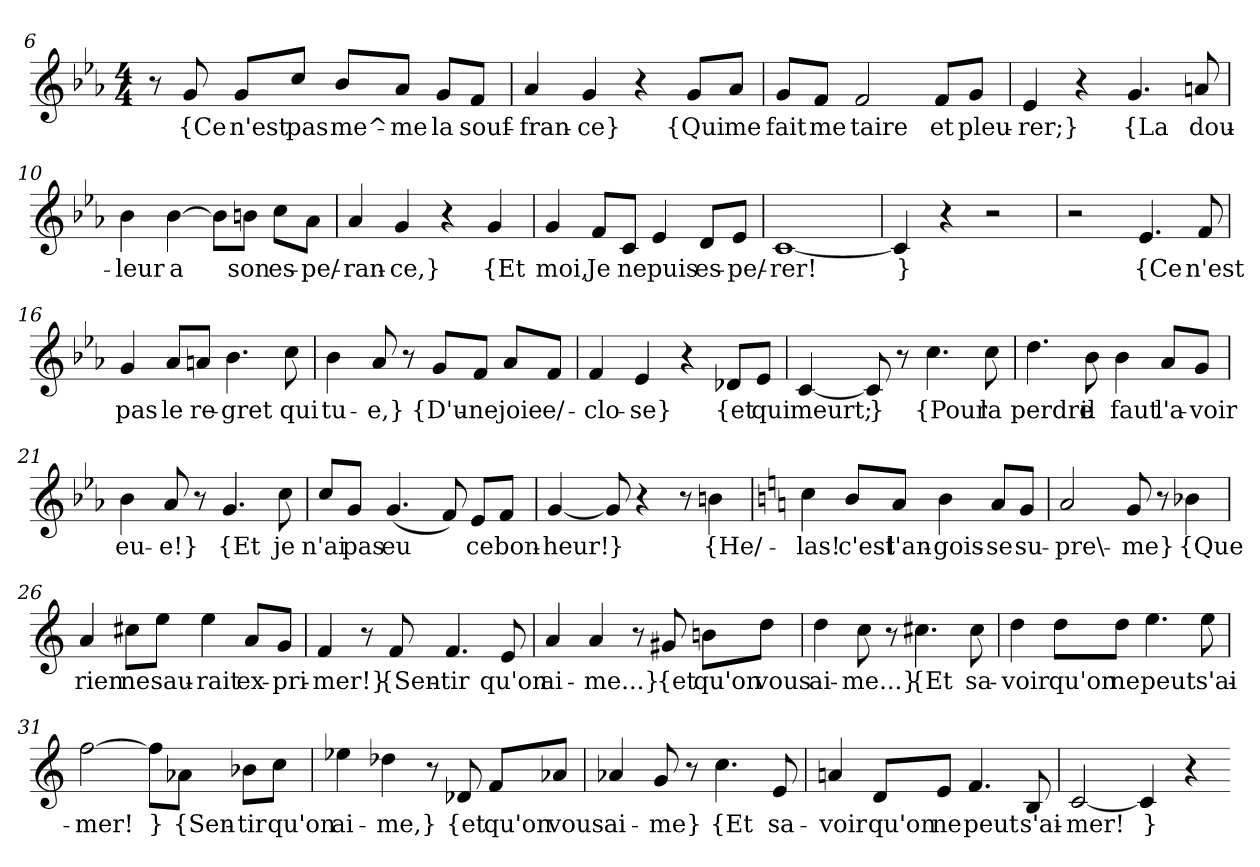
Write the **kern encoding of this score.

**kern	**text
*part1	*part1
*staff1	*staff1
*clefG2	*
*k[b-e-a-]	*
*M4/4	*
=6	=6
8r	.
8g	{Ce
8g/L	n'est
8cc/J	pas
8b-/L	me^-
8a-/J	-me
8g/L	la
8f/J	souf-
=7	=7
4a-	-fran-
4g	-ce}
4r	.
8g/L	{Qui
8a-/J	me
=8	=8
8g/L	fait
8f/J	me
2f	taire
8f/L	et
8g/J	pleu-
=9	=9
4e-	-rer;}
4r	.
4.g	{La
8an	dou-
=10	=10
4b-	-leur
[4b-	a
8b-\L]	.
8bn\J	son
8cc\L	es-
8a-\J	-pe/-
=11	=11
4a-	-ran-
4g	-ce,}
4r	.
4g	{Et
=12	=12
4g	moi,
8f/L	Je
8c/J	ne
4e-	puis
8d/L	es-
8e-/J	-pe/-
=13	=13
[1c	-rer!
=14	=14
4c]	}
4r	.
2r	.
=15	=15
2r	.
4.e-	{Ce
8f	n'est
=16	=16
4g	pas
8a-/L	le
8an/J	re-
4.b-	-gret
8cc	qui
=17	=17
4b-	tu-
8a-	-e,}
8r	.
8g/L	{D'u-
8f/J	-ne
8a-/L	joie
8f/J	e/-
=18	=18
4f	-clo-
4e-	-se}
4r	.
8d-X/L	{et
8e-/J	qui
=19	=19
[4c	meurt;
8c]	}
8r	.
4.cc	{Pour
8cc	la
=20	=20
4.dd	perdre
8b-	il
4b-	faut
8a-/L	l'a-
8g/J	-voir
=21	=21
4b-	eu-
8a-	-e!}
8r	.
4.g	{Et
8cc	je
=22	=22
8cc/L	n'ai
8g/J	pas
(4.g	eu
8f)	.
8e-/L	ce
8f/J	bon-
=23	=23
[4g	-heur!
8g]	}
4r	.
8r	.
4bn	{He/-
=24	=24
*k[]	*
4cc	-las!
8b/L	c'est
8a/J	l'an-
4b	-gois-
8a/L	-se
8g/J	su-
=25	=25
2a	-pre\-
8g	-me}
8r	.
4b-X	{Que
=26	=26
4a	rien
8cc#X\L	ne
8ee\J	sau-
4ee	-rait
8a/L	ex-
8g/J	-pri-
=27	=27
4f	-mer!}
8r	.
8f	{Sen-
4.f	-tir
8e	qu'on
=28	=28
4a	ai-
4a	-me...}
8r	.
8g#X	{et
8bn\L	qu'on
8dd\J	vous
=29	=29
4dd	ai-
8cc	-me...}
8r	.
4.cc#X	{Et
8cc#	sa-
=30	=30
4dd	-voir
8dd\L	qu'on
8dd\J	ne
4.ee	peut
8ee	s'ai-
=31	=31
[2ff	-mer!
8ff\L]	}
8a-X\J	{Sen-
8b-X\L	-tir
8cc\J	qu'on
=32	=32
4ee-X	ai-
4dd-X	-me,}
8r	.
8d-X	{et
8f/L	qu'on
8a-X/J	vous
=33	=33
4a-X	ai-
8g	-me}
8r	.
4.cc	{Et
8e	sa-
=34	=34
4an	-voir
8d/L	qu'on
8e/J	ne
4.f	peut
8B	s'ai-
=35	=35
[2c	-mer!
4c]	}
4r	.
=-	=-
*-	*-
